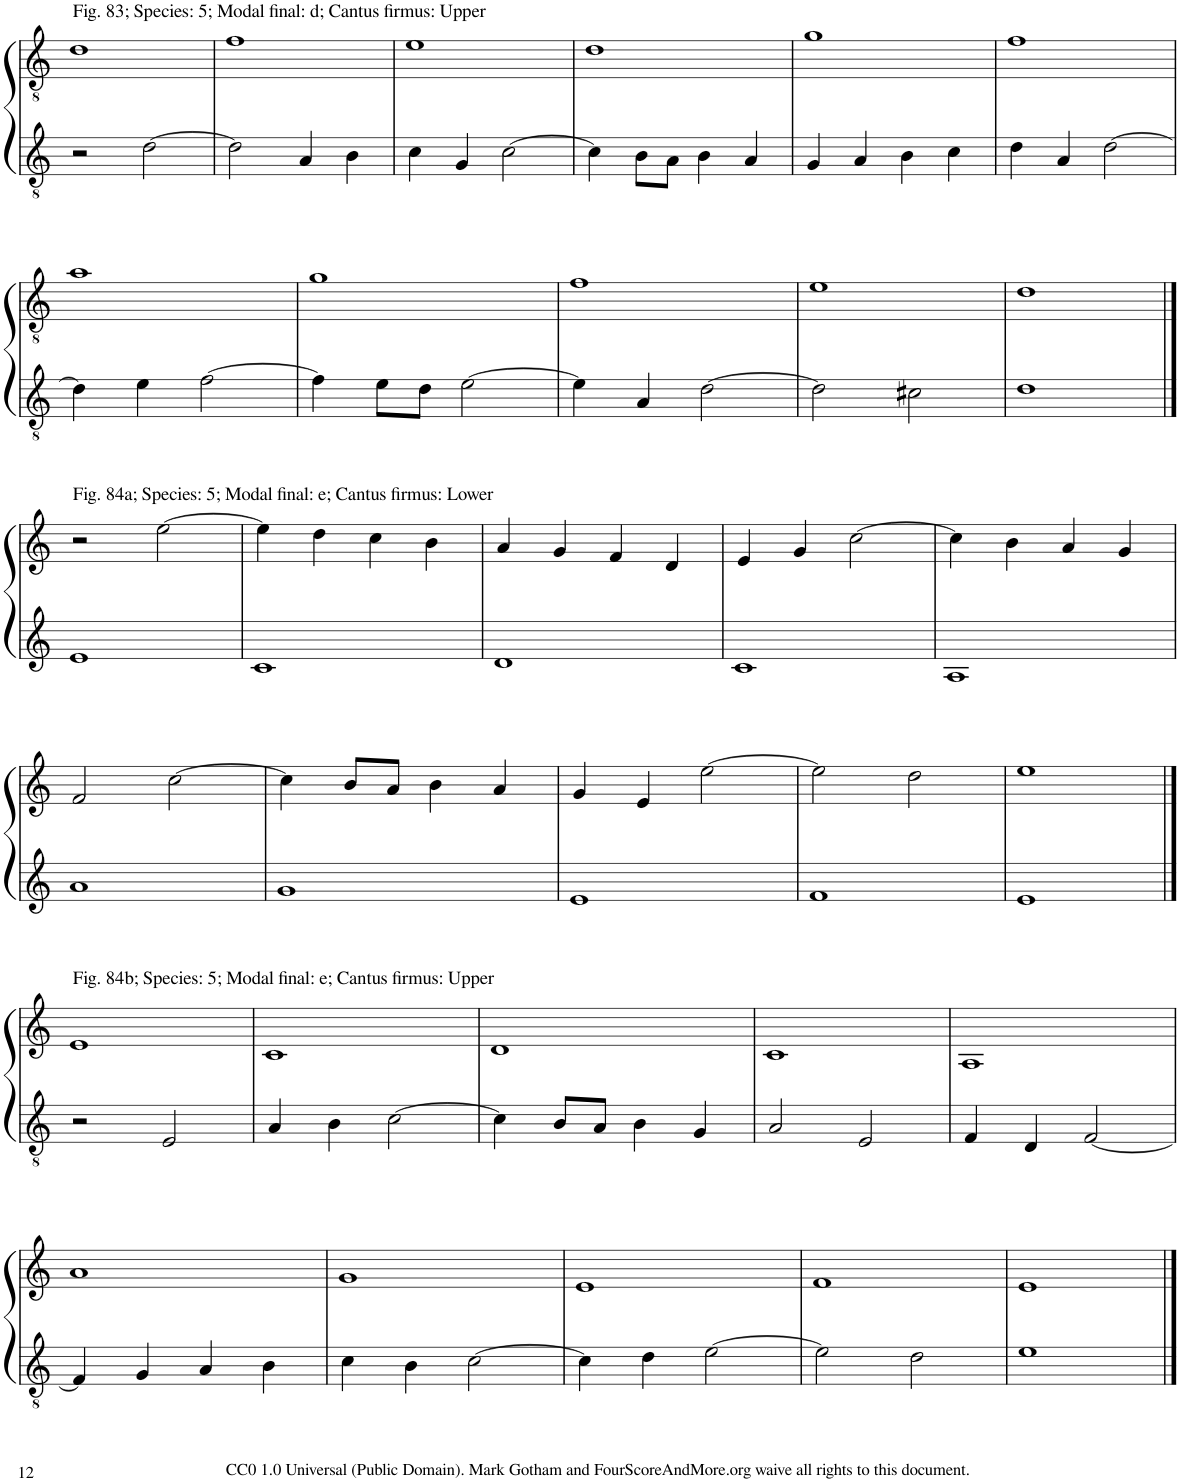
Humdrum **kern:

**kern	**kern
*part2	*part1
*staff2	*staff1
*I"Piano	*I"Piano
*I'Pno	*I'Pno
!!LO:PB:g=z
*clefGv2	*clefGv2
*k[]	*k[]
*M2/2	*M2/2
=403	=403
!	!LO:TX:a:t=Fig. 83; Species&colon; 5; Modal final&colon; d; Cantus firmus&colon; Upper
2r	1d
[2d\	.
=404	=404
2d\]	1f
4A/	.
4B\	.
=405	=405
4c\	1e
4G/	.
[2c\	.
=406	=406
4c\]	1d
8B\L	.
8A\J	.
4B\	.
4A/	.
=407	=407
4G/	1g
4A/	.
4B\	.
4c\	.
=408	=408
4d\	1f
4A/	.
[2d\	.
!!LO:LB:g=z
=409	=409
4d\]	1a
4e\	.
[2f\	.
=410	=410
4f\]	1g
8e\L	.
8d\J	.
[2e\	.
=411	=411
4e\]	1f
4A/	.
[2d\	.
=412	=412
2d\]	1e
2c#X\	.
=413	=413
1d	1d
!!LO:LB:g=z
==414	==414
*clefG2	*clefG2
!	!LO:TX:a:t=Fig. 84a; Species&colon; 5; Modal final&colon; e; Cantus firmus&colon; Lower
1e	2r
.	[2ee\
=415	=415
1c	4ee\]
.	4dd\
.	4cc\
.	4b\
=416	=416
1d	4a/
.	4g/
.	4f/
.	4d/
=417	=417
1c	4e/
.	4g/
.	[2cc\
=418	=418
1A	4cc\]
.	4b\
.	4a/
.	4g/
!!LO:LB:g=z
=419	=419
1a	2f/
.	[2cc\
=420	=420
1g	4cc\]
.	8b/L
.	8a/J
.	4b\
.	4a/
=421	=421
1e	4g/
.	4e/
.	[2ee\
=422	=422
1f	2ee\]
.	2dd\
=423	=423
1e	1ee
!!LO:LB:g=z
==424	==424
*clefGv2	*clefG2
!	!LO:TX:a:t=Fig. 84b; Species&colon; 5; Modal final&colon; e; Cantus firmus&colon; Upper
2r	1e
2E/	.
=425	=425
4A/	1c
4B\	.
[2c\	.
=426	=426
4c\]	1d
8B/L	.
8A/J	.
4B\	.
4G/	.
=427	=427
2A/	1c
2E/	.
=428	=428
4F/	1A
4D/	.
[2F/	.
!!LO:LB:g=z
=429	=429
4F/]	1a
4G/	.
4A/	.
4B\	.
=430	=430
4c\	1g
4B\	.
[2c\	.
=431	=431
4c\]	1e
4d\	.
[2e\	.
=432	=432
2e\]	1f
2d\	.
=433	=433
1e	1e
==	==
*-	*-
